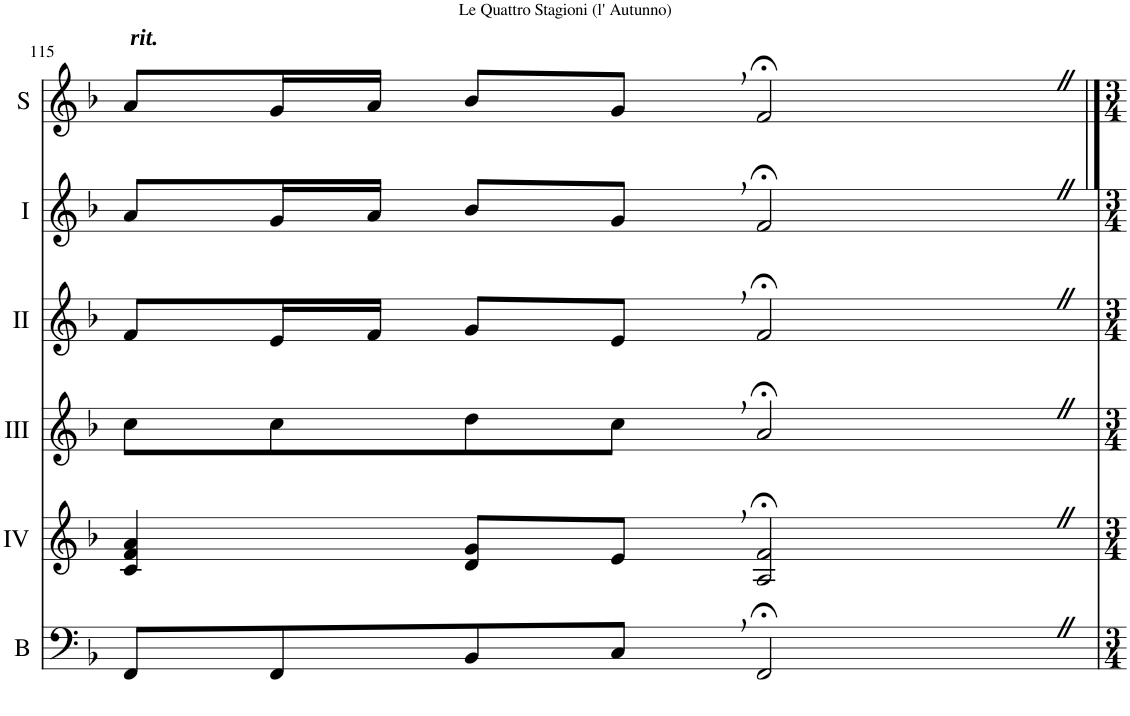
**kern	**kern	**kern	**kern	**kern	**kern
*part6	*part5	*part4	*part3	*part2	*part1
*staff6	*staff5	*staff4	*staff3	*staff2	*staff1
*I"Bass	*I"Acc. 4	*I"Acc. 3	*I"Acc. 2	*I"Acc. 1	*I"Acc. Solo
*I'B	*	*	*	*	*I'S
!!LO:PB:g=z
*clefF4	*clefG2	*clefG2	*clefG2	*clefG2	*clefG2
*Trd7c12	*	*Trd7c12	*	*	*
*k[b-]	*k[b-]	*k[b-]	*k[b-]	*k[b-]	*k[b-]
*M4/4	*M4/4	*M4/4	*M4/4	*M4/4	*M4/4
*met(c)	*met(c)	*met(c)	*met(c)	*met(c)	*met(c)
=115	=115	=115	=115	=115	=115
!	!	!	!	!	!LO:TX:a:Bi:t=rit.
8FF/L	4c/ 4f/ 4a/	8cc\L	8f/L	8a/L	8a/L
8FF/	.	8cc\	16e/L	16g/L	16g/L
.	.	.	16f/JJ	16a/JJ	16a/JJ
8BB-/	8d/ 8g/L	8dd\	8g/L	8b-/L	8b-/L
8C,/J	8e,/J	8cc,\J	8e,/J	8g,/J	8g,/J
2FF;<Z/	2A/;<Z 2f/;<Z	2a;<Z/	2f;<Z/	2f;<Z/	2f;<Z/
==	==	==	==	==	==
*-	*-	*-	*-	*-	*-
